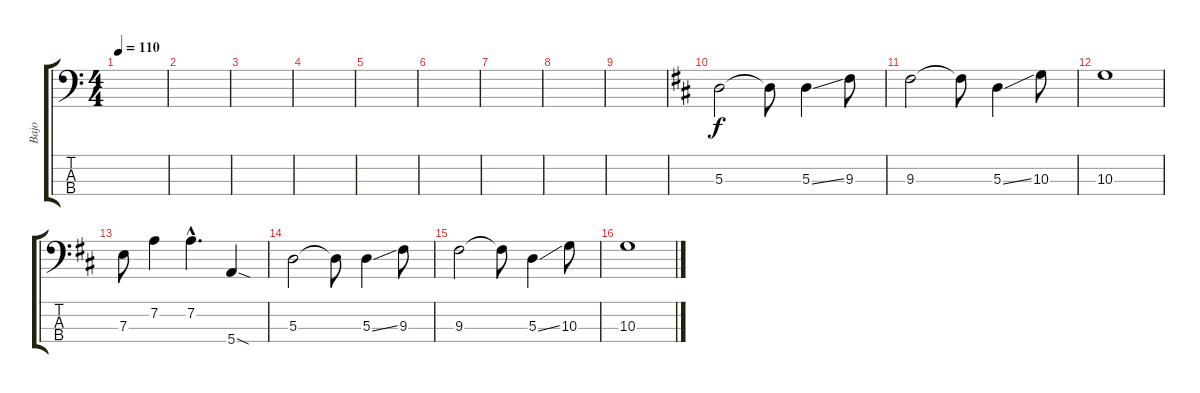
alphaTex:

\track ("Bajo" "Bajo") {instrument electricbassfinger}
\staff {score tabs}
\tuning (G2 D2 A1 E1) {hide}
\ts (4 4)
\tempo 110
\clef f4
\ks c
|
|
|
|
|
|
|
|
|
\ks d
5.3.2 5.3{t}.8 5.3{ss}.4 9.3.8 |
9.3.2 9.3{t}.8 5.3{ss}.4 10.3.8 |
10.3.1 |
7.3.8 7.2.4 7.2{hac}.4{d} 5.4{sod}.4 |
5.3.2 5.3{t}.8 5.3{ss}.4 9.3.8 |
9.3.2 9.3{t}.8 5.3{ss}.4 10.3.8 |
10.3.1
